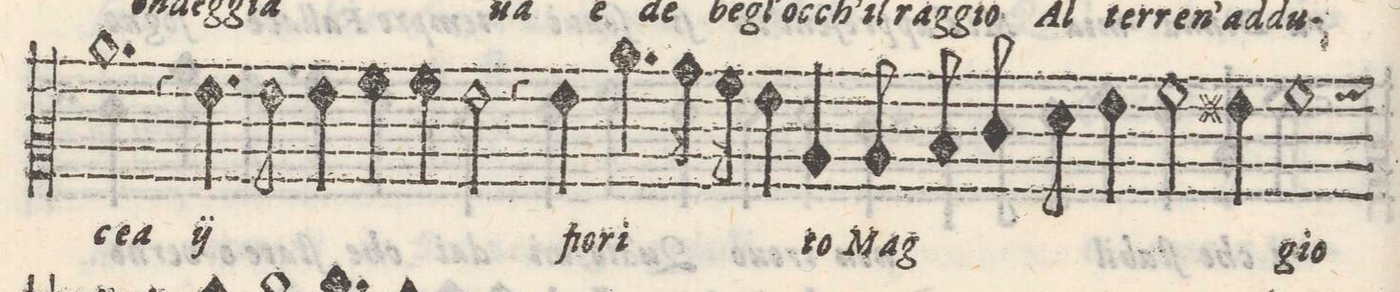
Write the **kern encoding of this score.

**kern	**text
*I"ALTO	*
*clefC2	*
*k[]	*
*met(C)	*
*M2/1	*
1.cc\	-ea
=13-	=13-
4r	.
*	*ij
4.g\	Al
8g\	ter-
4g\	-ren-
=14-	=14-
4a\	-`ad
4a\	duc-
2g\	-ea
*	*Xij
4r	.
4g\	fio-
4.cc\	-ri-
16b\	.
16a\	.
=15-	=15-
4g\	-to
4c/	Mag-
8c/	.
8d/	.
8e/	.
8fny\	.
4g\	.
2a\	.
4g#X\	.
=16-	=16-
1a	-gio
*-	*-
